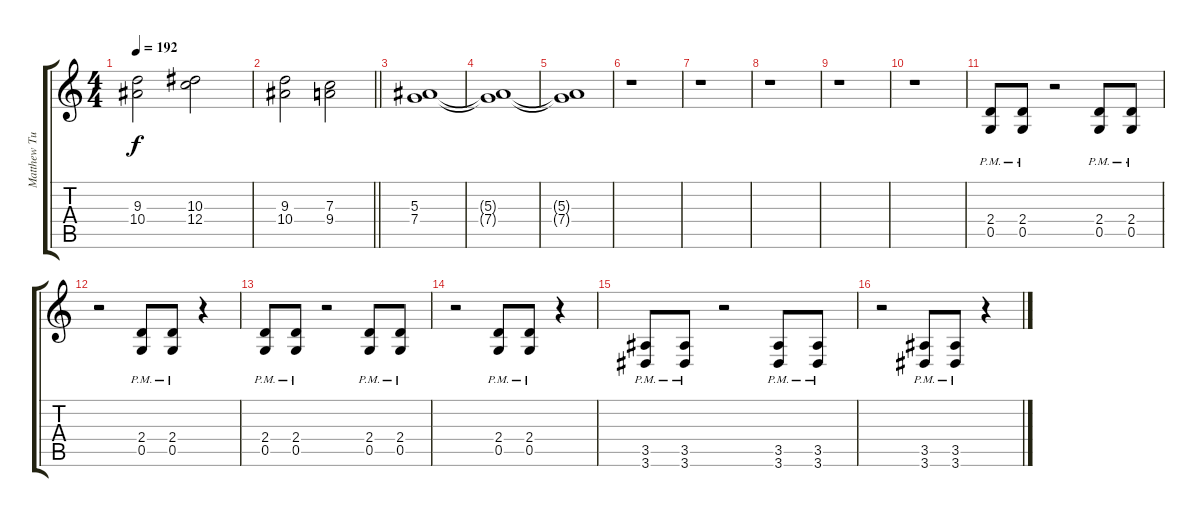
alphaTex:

\track ("Matthew Tuck" "Matthew Tu") {instrument overdrivenguitar}
\staff {score tabs}
\tuning (C4 A3 F3 C3 G2 C2) {hide}
\ts (4 4)
\tempo 192
\clef g2
\ks c
(9.3 10.4).2{dy f} (10.3 12.4).2 |
\barLineRight lightlight
(9.3 10.4).2 (7.3 9.4).2 |
(5.3 7.4).1 |
(5.3{t} 7.4{t}).1 |
(5.3{t} 7.4{t}).1 |
r.1 |
r.1 |
r.1 |
r.1 |
r.1 |
(2.4{pm} 0.5{pm}).8 (2.4{pm} 0.5{pm}).8 r.2 (2.4{pm} 0.5{pm}).8 (2.4{pm} 0.5{pm}).8 |
r.2 (2.4{pm} 0.5{pm}).8 (2.4{pm} 0.5{pm}).8 r.4 |
(2.4{pm} 0.5{pm}).8 (2.4{pm} 0.5{pm}).8 r.2 (2.4{pm} 0.5{pm}).8 (2.4{pm} 0.5{pm}).8 |
r.2 (2.4{pm} 0.5{pm}).8 (2.4{pm} 0.5{pm}).8 r.4 |
(3.5{pm} 3.6{pm}).8 (3.5{pm} 3.6{pm}).8 r.2 (3.5{pm} 3.6{pm}).8 (3.5{pm} 3.6{pm}).8 |
r.2 (3.5{pm} 3.6{pm}).8 (3.5{pm} 3.6{pm}).8 r.4
